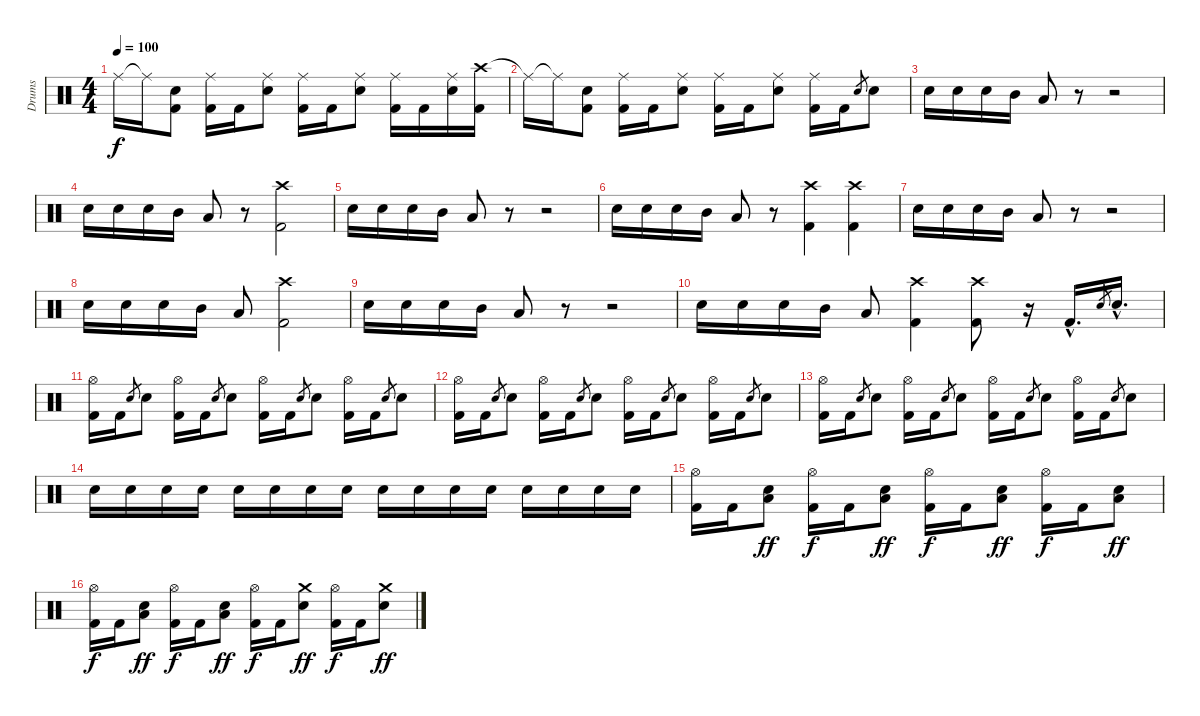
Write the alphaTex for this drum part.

\track ("Drums" "Drums") {instrument percussion}
\staff {score}
\articulation defaults
\ts (4 4)
\tempo 100
\clef neutral
\ks c "Ride (middle)"{t}.16{dy f} "Ride (middle)"{t}.16
("Kick (hit) 2" "Snare (hit) 2").8 ("Ride (middle)" "Kick (hit) 2").16 "Kick (hit) 2".16 ("Ride (middle)" "Snare (hit) 2").8 ("Ride (middle)" "Kick (hit) 2").16 "Kick (hit) 2".16 ("Ride (middle)" "Snare (hit) 2").8 ("Ride (middle)" "Kick (hit) 2").16 "Kick (hit) 2".16 ("Ride (middle)" "Snare (hit) 2").16 ("Crash high (hit)" "Kick (hit) 2").16 |
"Ride (middle)"{t}.16 "Ride (middle)"{t}.16 ("Kick (hit) 2" "Snare (hit) 2").8 ("Ride (middle)" "Kick (hit) 2").16 "Kick (hit) 2".16 ("Ride (middle)" "Snare (hit) 2").8 ("Ride (middle)" "Kick (hit) 2").16 "Kick (hit) 2".16 ("Ride (middle)" "Snare (hit) 2").8 ("Ride (middle)" "Kick (hit) 2").16 "Kick (hit) 2".16 "Snare (hit) 2".8{gr} "Snare (hit) 2".8 |
"Snare (hit) 2".16 "Snare (hit) 2".16 "Snare (hit) 2".16 "Mid Tom (hit)".16 "Low Tom (hit)".8 r.8 r.2 |
"Snare (hit) 2".16 "Snare (hit) 2".16 "Snare (hit) 2".16 "Mid Tom (hit)".16 "Low Tom (hit)".8 r.8 ("Crash high (hit)" "Kick (hit) 2").2 |
"Snare (hit) 2".16 "Snare (hit) 2".16 "Snare (hit) 2".16 "Mid Tom (hit)".16 "Low Tom (hit)".8 r.8 r.2 |
"Snare (hit) 2".16 "Snare (hit) 2".16 "Snare (hit) 2".16 "Mid Tom (hit)".16 "Low Tom (hit)".8 r.8 ("Crash high (hit)" "Kick (hit) 2").4 ("Crash high (hit)" "Kick (hit) 2").4 |
"Snare (hit) 2".16 "Snare (hit) 2".16 "Snare (hit) 2".16 "Mid Tom (hit)".16 "Low Tom (hit)".8 r.8 r.2 |
"Snare (hit) 2".16 "Snare (hit) 2".16 "Snare (hit) 2".16 "Mid Tom (hit)".16 "Low Tom (hit)".8 ("Crash high (hit)" "Kick (hit) 2").2 |
"Snare (hit) 2".16 "Snare (hit) 2".16 "Snare (hit) 2".16 "Mid Tom (hit)".16 "Low Tom (hit)".8 r.8 r.2 |
"Snare (hit) 2".16 "Snare (hit) 2".16 "Snare (hit) 2".16 "Mid Tom (hit)".16 "Low Tom (hit)".8 ("Crash high (hit)" "Kick (hit) 2").4 ("Crash high (hit)" "Kick (hit) 2").8 r.16 "Kick (hit) 2"{hac}.16{d} "Snare (hit) 2".8{gr} "Snare (hit) 2"{hac}.16{d} |
("Hi-Hat (open)" "Kick (hit) 2").16 "Kick (hit) 2".16 "Snare (hit) 2".8{gr} "Snare (hit) 2".8 ("Hi-Hat (open)" "Kick (hit) 2").16 "Kick (hit) 2".16 "Snare (hit) 2".8{gr} "Snare (hit) 2".8 ("Hi-Hat (open)" "Kick (hit) 2").16 "Kick (hit) 2".16 "Snare (hit) 2".8{gr} "Snare (hit) 2".8 ("Hi-Hat (open)" "Kick (hit) 2").16 "Kick (hit) 2".16 "Snare (hit) 2".8{gr} "Snare (hit) 2".8 |
("Hi-Hat (open)" "Kick (hit) 2").16 "Kick (hit) 2".16 "Snare (hit) 2".8{gr} "Snare (hit) 2".8 ("Hi-Hat (open)" "Kick (hit) 2").16 "Kick (hit) 2".16 "Snare (hit) 2".8{gr} "Snare (hit) 2".8 ("Hi-Hat (open)" "Kick (hit) 2").16 "Kick (hit) 2".16 "Snare (hit) 2".8{gr} "Snare (hit) 2".8 ("Hi-Hat (open)" "Kick (hit) 2").16 "Kick (hit) 2".16 "Snare (hit) 2".8{gr} "Snare (hit) 2".8 |
("Hi-Hat (open)" "Kick (hit) 2").16 "Kick (hit) 2".16 "Snare (hit) 2".8{gr} "Snare (hit) 2".8 ("Hi-Hat (open)" "Kick (hit) 2").16 "Kick (hit) 2".16 "Snare (hit) 2".8{gr} "Snare (hit) 2".8 ("Hi-Hat (open)" "Kick (hit) 2").16 "Kick (hit) 2".16 "Snare (hit) 2".8{gr} "Snare (hit) 2".8 ("Hi-Hat (open)" "Kick (hit) 2").16 "Kick (hit) 2".16 "Snare (hit) 2".8{gr} "Snare (hit) 2".8 |
"Snare (hit) 2".16 "Snare (hit) 2".16 "Snare (hit) 2".16 "Snare (hit) 2".16 "Snare (hit) 2".16 "Snare (hit) 2".16 "Snare (hit) 2".16 "Snare (hit) 2".16 "Snare (hit) 2".16 "Snare (hit) 2".16 "Snare (hit) 2".16 "Snare (hit) 2".16 "Snare (hit) 2".16 "Snare (hit) 2".16 "Snare (hit) 2".16 "Snare (hit) 2".16 |
("Hi-Hat (open)" "Kick (hit) 2").16 "Kick (hit) 2".16 ("Low Tom (hit)" "Snare (hit) 2").8{dy ff} ("Hi-Hat (open)" "Kick (hit) 2").16{dy f} "Kick (hit) 2".16 ("Low Tom (hit)" "Snare (hit) 2").8{dy ff} ("Hi-Hat (open)" "Kick (hit) 2").16{dy f} "Kick (hit) 2".16 ("Low Tom (hit)" "Snare (hit) 2").8{dy ff} ("Hi-Hat (open)" "Kick (hit) 2").16{dy f} "Kick (hit) 2".16 ("Low Tom (hit)" "Snare (hit) 2").8{dy ff} |
("Hi-Hat (open)" "Kick (hit) 2").16{dy f} "Kick (hit) 2".16 ("Low Tom (hit)" "Snare (hit) 2").8{dy ff} ("Hi-Hat (open)" "Kick (hit) 2").16{dy f} "Kick (hit) 2".16 ("Low Tom (hit)" "Snare (hit) 2").8{dy ff} ("Hi-Hat (open)" "Kick (hit) 2").16{dy f} "Kick (hit) 2".16 ("Crash medium (hit)" "Snare (hit) 2").8{dy ff} ("Hi-Hat (open)" "Kick (hit) 2").16{dy f} "Kick (hit) 2".16 ("Crash medium (hit)" "Snare (hit) 2").8{dy ff}
